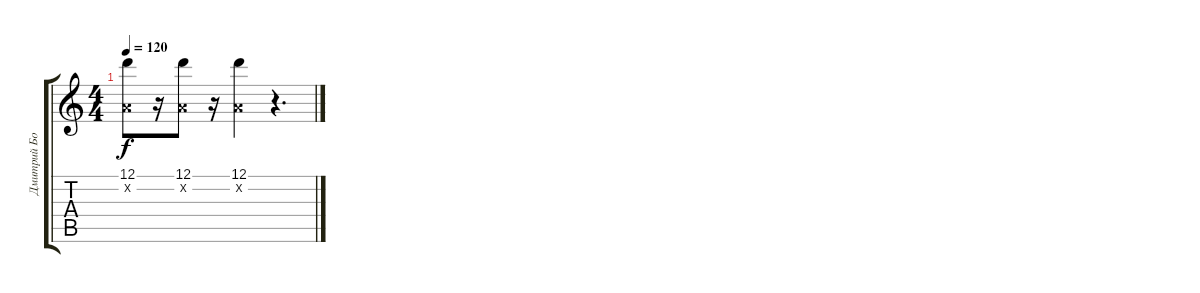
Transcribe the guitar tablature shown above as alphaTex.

\track ("Дмитрий Борисенков" "Дмитрий Бо") {instrument distortionguitar}
\staff {score tabs}
\tuning (D4 A3 F3 C3 G2 D2) {hide}
\ts (4 4)
\tempo 120
\clef g2
\ks c
(12.1 0.2{x}).8{dy f} r.16 (12.1 0.2{x}).8 r.16 (12.1 0.2{x}).4 r.4{d}
